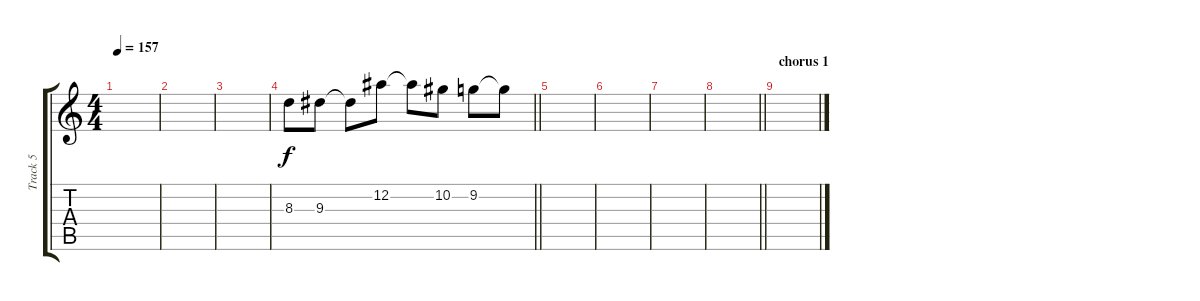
\track ("Track 5" "Track 5") {instrument distortionguitar}
\staff {score tabs}
\tuning (Eb4 Bb3 Gb3 Db3 Ab2 Eb2) {hide}
\ts (4 4)
\tempo 157
\clef g2
\ks c
|
|
|
\barLineRight lightlight
8.3.8{volume 16 balance 8 instrument electricguitarjazz} 9.3.8 9.3{t}.8 12.2.8 12.2{t}.8 10.2.8 9.2.8 9.2{t}.8 |
|
|
|
\barLineRight lightlight
|
\section ("" "chorus 1")
